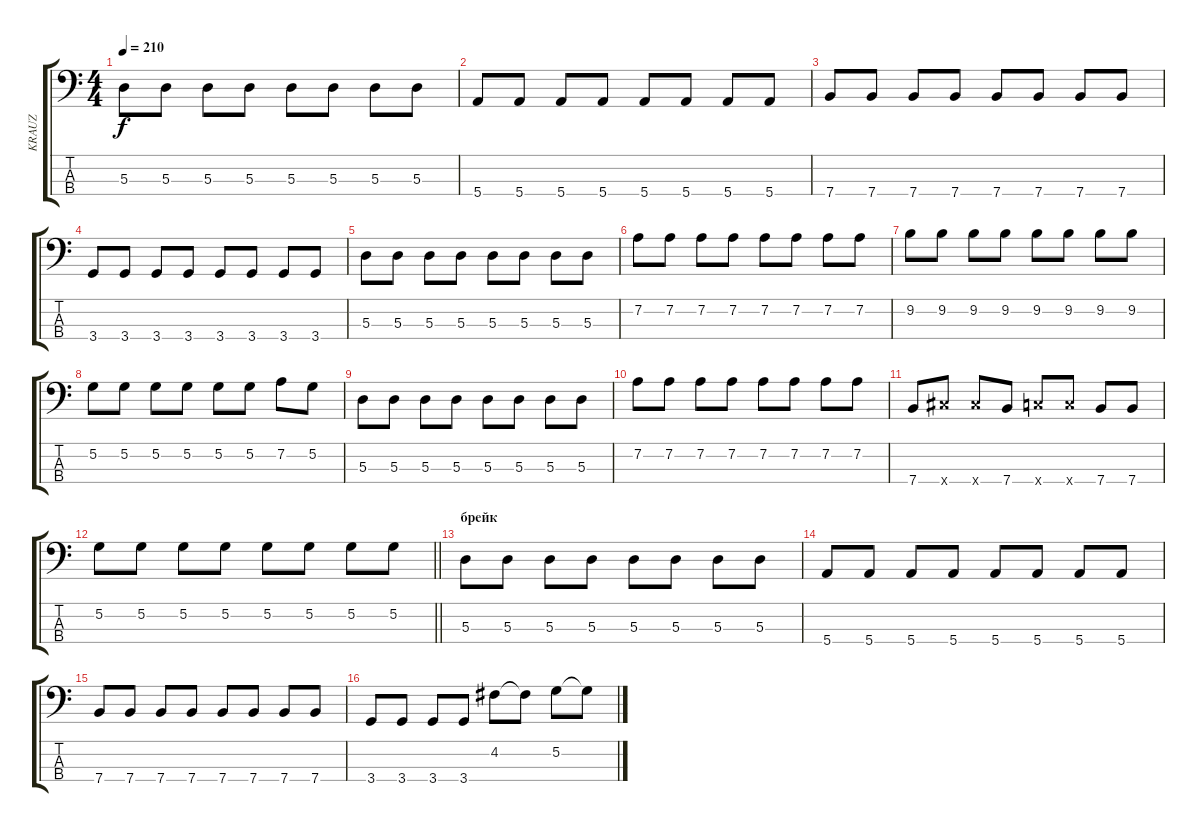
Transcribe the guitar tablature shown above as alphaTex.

\track ("KRAUZ" "KRAUZ") {instrument slapbass1}
\staff {score tabs}
\tuning (G2 D2 A1 E1) {hide}
\ts (4 4)
\tempo 210
\clef f4
\ks c
5.3.8{dy f} 5.3.8 5.3.8 5.3.8 5.3.8 5.3.8 5.3.8 5.3.8 |
5.4.8 5.4.8 5.4.8 5.4.8 5.4.8 5.4.8 5.4.8 5.4.8 |
7.4.8 7.4.8 7.4.8 7.4.8 7.4.8 7.4.8 7.4.8 7.4.8 |
3.4.8 3.4.8 3.4.8 3.4.8 3.4.8 3.4.8 3.4.8 3.4.8 |
5.3.8 5.3.8 5.3.8 5.3.8 5.3.8 5.3.8 5.3.8 5.3.8 |
7.2.8 7.2.8 7.2.8 7.2.8 7.2.8 7.2.8 7.2.8 7.2.8 |
9.2.8 9.2.8 9.2.8 9.2.8 9.2.8 9.2.8 9.2.8 9.2.8 |
5.2.8 5.2.8 5.2.8 5.2.8 5.2.8 5.2.8 7.2.8 5.2.8 |
5.3.8 5.3.8 5.3.8 5.3.8 5.3.8 5.3.8 5.3.8 5.3.8 |
7.2.8 7.2.8 7.2.8 7.2.8 7.2.8 7.2.8 7.2.8 7.2.8 |
7.4.8 9.4{x}.8 9.4{x}.8 7.4.8 8.4{x}.8 8.4{x}.8 7.4.8 7.4.8 |
\barLineRight lightlight
5.2.8 5.2.8 5.2.8 5.2.8 5.2.8 5.2.8 5.2.8 5.2.8 |
\section ("" "брейк")
5.3.8 5.3.8 5.3.8 5.3.8 5.3.8 5.3.8 5.3.8 5.3.8 |
5.4.8 5.4.8 5.4.8 5.4.8 5.4.8 5.4.8 5.4.8 5.4.8 |
7.4.8 7.4.8 7.4.8 7.4.8 7.4.8 7.4.8 7.4.8 7.4.8 |
3.4.8 3.4.8 3.4.8 3.4.8 4.2.8 4.2{t}.8 5.2.8 5.2{t}.8
